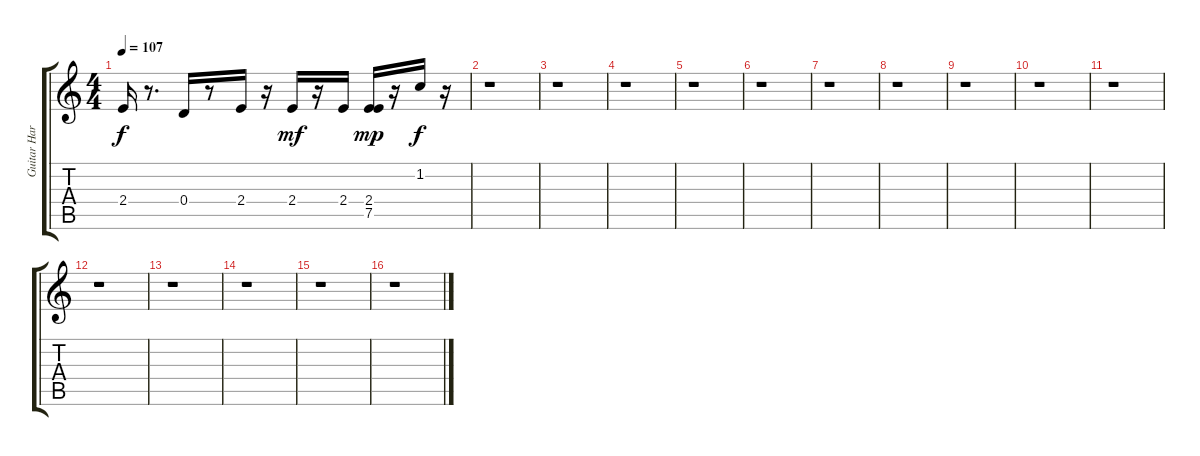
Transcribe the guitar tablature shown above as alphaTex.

\track ("Guitar Harmonics" "Guitar Har") {instrument distortionguitar}
\staff {score tabs}
\tuning (E4 B3 G3 D3 A2 E2) {hide}
\ts (4 4)
\tempo 107
\clef g2
\ks c
2.4.16{dy f} r.8{d} 0.4.16 r.8 2.4.16 r.16 2.4.16{dy mf} r.16 2.4.16 (2.4 7.5).16{dy mp} r.16 1.2.16{dy f} r.16 |
r.1 |
r.1 |
r.1 |
r.1 |
r.1 |
r.1 |
r.1 |
r.1 |
r.1 |
r.1 |
r.1 |
r.1 |
r.1 |
r.1 |
r.1
